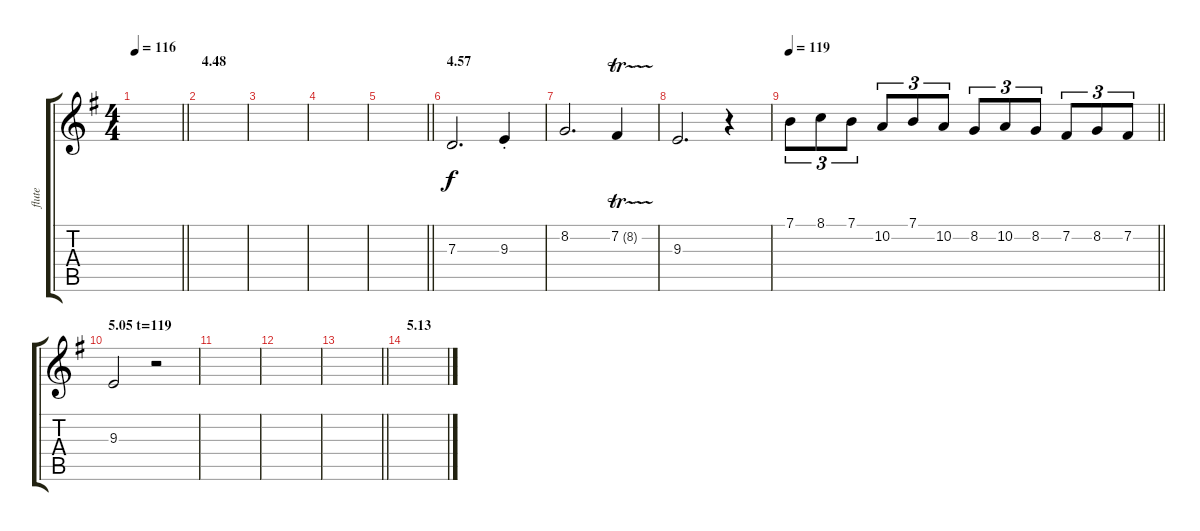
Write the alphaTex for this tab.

\track ("flute" "flute") {instrument flute}
\staff {score tabs}
\tuning (E4 B3 G3 D3 A2 E2) {hide}
\ts (4 4)
\tempo 116
\clef g2
\barLineRight lightlight
\ks g
|
\section ("" "4.48")
|
|
|
\barLineRight lightlight
|
\section ("" "4.57")
7.3.2{d} 9.3{st}.4 |
8.2.2{d} 7.2{tr (8 64)}.4 |
9.3.2{d} r.4 |
\tempo 119
\barLineRight lightlight
7.1.8{tu (3 2)} 8.1.8{tu (3 2)} 7.1.8{tu (3 2)} 10.2.8{tu (3 2)} 7.1.8{tu (3 2)} 10.2.8{tu (3 2)} 8.2.8{tu (3 2)} 10.2.8{tu (3 2)} 8.2.8{tu (3 2)} 7.2.8{tu (3 2)} 8.2.8{tu (3 2)} 7.2.8{tu (3 2)} |
\section ("" "5.05 t=119")
9.3.2 r.2 |
|
|
\barLineRight lightlight
|
\section ("" "5.13")
